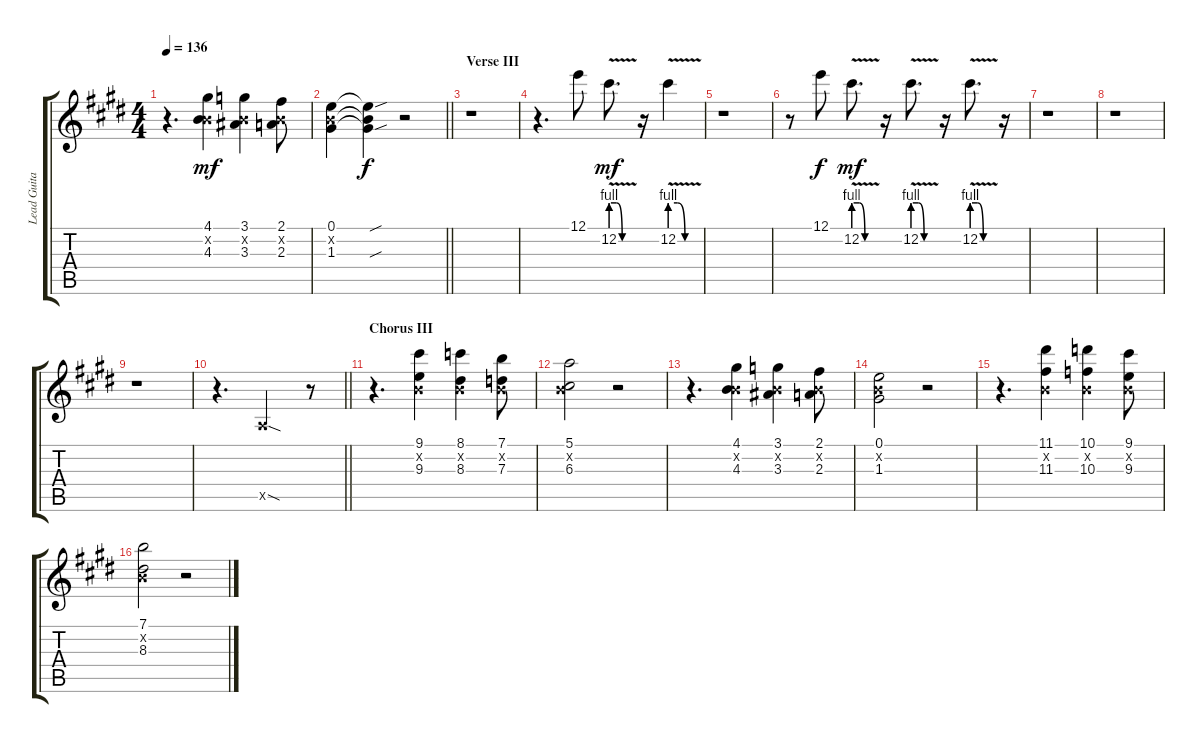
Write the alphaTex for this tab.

\track ("Lead Guitar" "Lead Guita") {instrument electricguitarjazz}
\staff {score tabs}
\tuning (E4 B3 G3 D3 A2 E2) {hide}
\ts (4 4)
\tempo 136
\clef g2
\ks e
r.4{d dy mf} (4.1 0.2{x} 4.3).4 (3.1 0.2{x} 3.3).4 (2.1 0.2{x} 2.3).8 |
\barLineRight lightlight
(0.1 0.2{x} 1.3).4 (0.1{sou t} 0.2{t} 1.3{sou t}).4{dy f} r.2 |
\section ("" "Verse III")
r.1 |
r.4{d} 12.1.8{balance 0} 12.2{be (custom 0 4 15 4 30 0 60 0) v}.8{d dy mf balance 0} r.16 12.2{be (custom 0 4 15 4 30 0 60 0) v}.4{balance 16} |
r.1 |
r.8 12.1.8{dy f balance 0} 12.2{be (custom 0 4 15 4 30 0 60 0) v}.8{d dy mf balance 0} r.16 12.2{be (custom 0 4 15 4 30 0 60 0) v}.8{d balance 16} r.16 12.2{be (custom 0 4 15 4 30 0 60 0) v}.8{d balance 0} r.16 |
r.1 |
r.1 |
r.1 |
\barLineRight lightlight
r.4{d} 0.5{sod x}.2 r.8 |
\section ("" "Chorus III")
r.4{d} (9.1 0.2{x} 9.3).4 (8.1 0.2{x} 8.3).4 (7.1 0.2{x} 7.3).8 |
(5.1 0.2{x} 6.3).2 r.2 |
r.4{d} (4.1 0.2{x} 4.3).4 (3.1 0.2{x} 3.3).4 (2.1 0.2{x} 2.3).8 |
(0.1 0.2{x} 1.3).2 r.2 |
r.4{d} (11.1 0.2{x} 11.3).4 (10.1 0.2{x} 10.3).4 (9.1 0.2{x} 9.3).8 |
(7.1 0.2{x} 8.3).2 r.2
